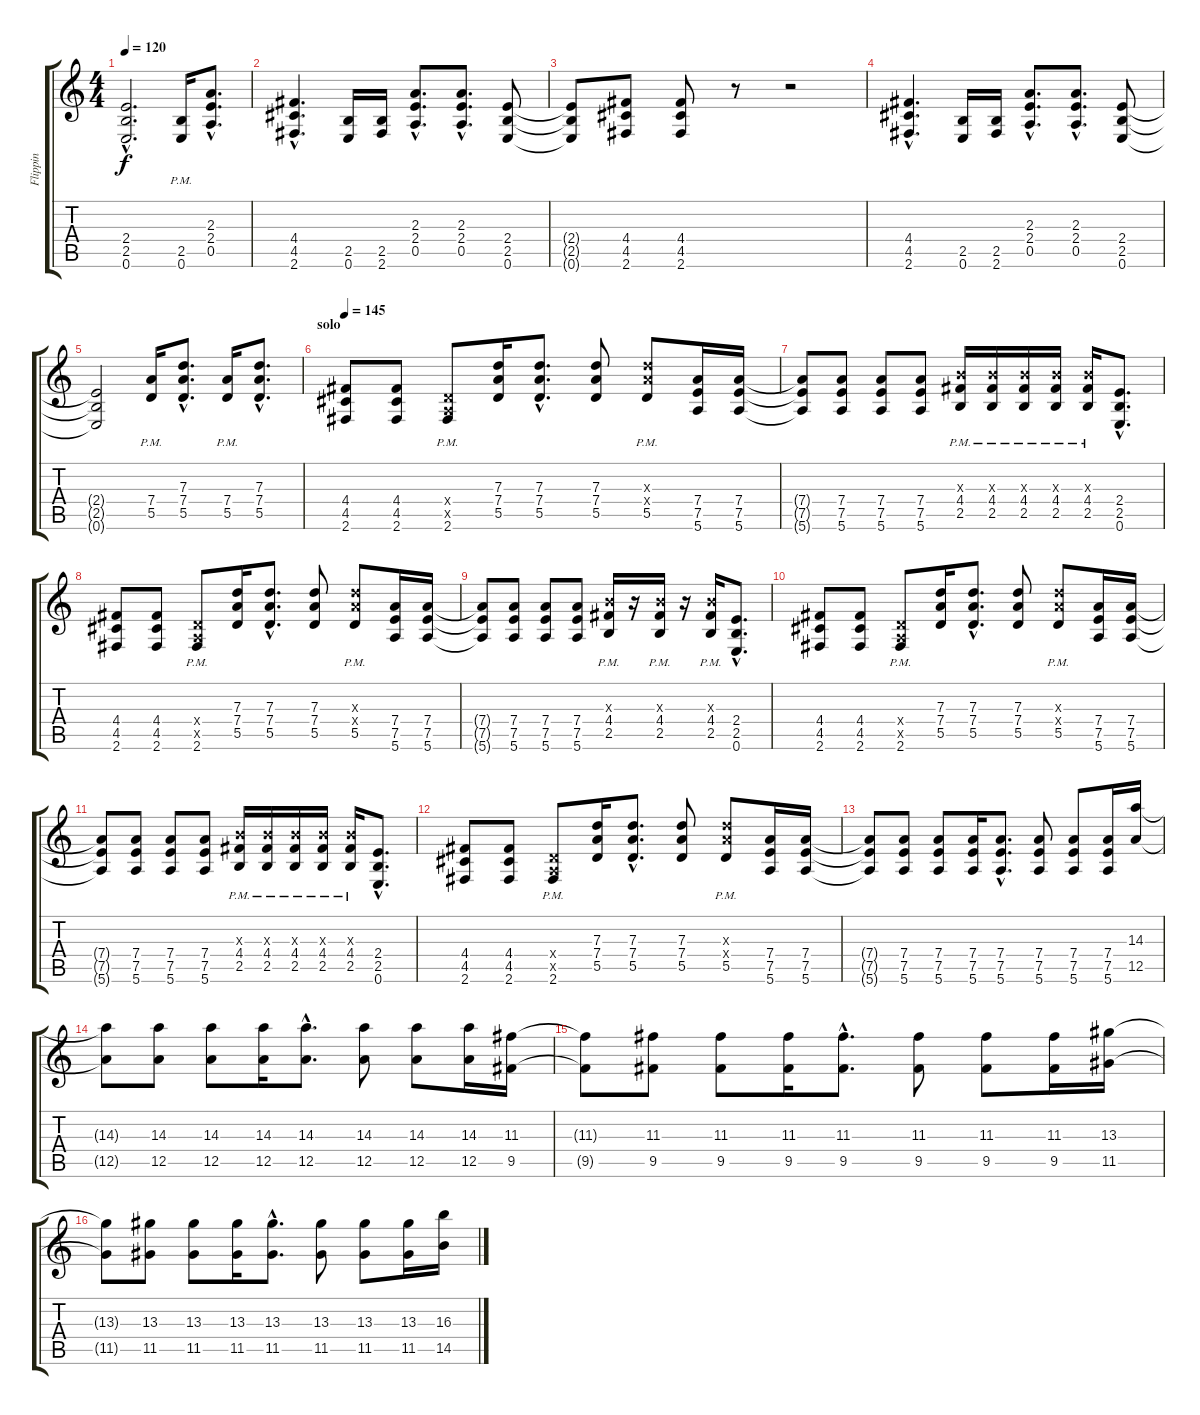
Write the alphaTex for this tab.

\track ("Flippin" "Flippin") {instrument distortionguitar}
\staff {score tabs}
\tuning (E4 B3 G3 D3 A2 E2) {hide}
\ts (4 4)
\tempo 120
\clef g2
\ks c
(2.4{hac t} 2.5{hac t} 0.6{hac t}).2{d dy f} (2.5{pm} 0.6{pm}).16 (2.3{hac} 2.4{hac} 0.5{hac}).8{d} |
(4.4{hac} 4.5{hac} 2.6{hac}).4{d} (2.5 0.6).16 (2.5 2.6).16 (2.3{hac} 2.4{hac} 0.5{hac}).8{d} (2.3{hac} 2.4{hac} 0.5{hac}).8{d} (2.4 2.5 0.6).8 |
(2.4{t} 2.5{t} 0.6{t}).8 (4.4 4.5 2.6).8 (4.4 4.5 2.6).8 r.8 r.2 |
(4.4{hac} 4.5{hac} 2.6{hac}).4{d} (2.5 0.6).16 (2.5 2.6).16 (2.3{hac} 2.4{hac} 0.5{hac}).8{d} (2.3{hac} 2.4{hac} 0.5{hac}).8{d} (2.4 2.5 0.6).8 |
(2.4{t} 2.5{t} 0.6{t}).2 (7.4{pm} 5.5{pm}).16 (7.3{hac} 7.4{hac} 5.5{hac}).8{d} (7.4{pm} 5.5{pm}).16 (7.3{hac} 7.4{hac} 5.5{hac}).8{d} |
\section ("" "solo")
\tempo 145
(4.4 4.5 2.6).8 (4.4 4.5 2.6).8 (0.4{x} 0.5{x} 2.6{pm}).8 (7.3 7.4 5.5).16 (7.3{hac} 7.4{hac} 5.5{hac}).8{d} (7.3 7.4 5.5).8 (7.3{x} 7.4{x} 5.5{pm}).8 (7.4 7.5 5.6).16 (7.4 7.5 5.6).16 |
(7.4{t} 7.5{t} 5.6{t}).8 (7.4 7.5 5.6).8 (7.4 7.5 5.6).8 (7.4 7.5 5.6).8 (4.3{x} 4.4{pm} 2.5{pm}).16 (4.3{x} 4.4{pm} 2.5{pm}).16 (4.3{x} 4.4{pm} 2.5{pm}).16 (4.3{x} 4.4{pm} 2.5{pm}).16 (4.3{x} 4.4{pm} 2.5{pm}).16 (2.4{hac} 2.5{hac} 0.6{hac}).8{d} |
(4.4 4.5 2.6).8 (4.4 4.5 2.6).8 (0.4{x} 0.5{x} 2.6{pm}).8 (7.3 7.4 5.5).16 (7.3{hac} 7.4{hac} 5.5{hac}).8{d} (7.3 7.4 5.5).8 (7.3{x} 7.4{x} 5.5{pm}).8 (7.4 7.5 5.6).16 (7.4 7.5 5.6).16 |
(7.4{t} 7.5{t} 5.6{t}).8 (7.4 7.5 5.6).8 (7.4 7.5 5.6).8 (7.4 7.5 5.6).8 (4.3{x} 4.4{pm} 2.5{pm}).16 r.16 (4.3{x} 4.4{pm} 2.5{pm}).16 r.16 (4.3{x} 4.4{pm} 2.5{pm}).16 (2.4{hac} 2.5{hac} 0.6{hac}).8{d} |
(4.4 4.5 2.6).8 (4.4 4.5 2.6).8 (0.4{x} 0.5{x} 2.6{pm}).8 (7.3 7.4 5.5).16 (7.3{hac} 7.4{hac} 5.5{hac}).8{d} (7.3 7.4 5.5).8 (7.3{x} 7.4{x} 5.5{pm}).8 (7.4 7.5 5.6).16 (7.4 7.5 5.6).16 |
(7.4{t} 7.5{t} 5.6{t}).8 (7.4 7.5 5.6).8 (7.4 7.5 5.6).8 (7.4 7.5 5.6).8 (4.3{x} 4.4{pm} 2.5{pm}).16 (4.3{x} 4.4{pm} 2.5{pm}).16 (4.3{x} 4.4{pm} 2.5{pm}).16 (4.3{x} 4.4{pm} 2.5{pm}).16 (4.3{x} 4.4{pm} 2.5{pm}).16 (2.4{hac} 2.5{hac} 0.6{hac}).8{d} |
(4.4 4.5 2.6).8 (4.4 4.5 2.6).8 (0.4{x} 0.5{x} 2.6{pm}).8 (7.3 7.4 5.5).16 (7.3{hac} 7.4{hac} 5.5{hac}).8{d} (7.3 7.4 5.5).8 (7.3{x} 7.4{x} 5.5{pm}).8 (7.4 7.5 5.6).16 (7.4 7.5 5.6).16 |
(7.4{t} 7.5{t} 5.6{t}).8 (7.4 7.5 5.6).8 (7.4 7.5 5.6).8 (7.4 7.5 5.6).16 (7.4{hac} 7.5{hac} 5.6{hac}).8{d} (7.4 7.5 5.6).8 (7.4 7.5 5.6).8 (7.4 7.5 5.6).16 (14.3 12.5).16 |
(14.3{t} 12.5{t}).8 (14.3 12.5).8 (14.3 12.5).8 (14.3 12.5).16 (14.3{hac} 12.5{hac}).8{d} (14.3 12.5).8 (14.3 12.5).8 (14.3 12.5).16 (11.3 9.5).16 |
(11.3{t} 9.5{t}).8 (11.3 9.5).8 (11.3 9.5).8 (11.3 9.5).16 (11.3{hac} 9.5{hac}).8{d} (11.3 9.5).8 (11.3 9.5).8 (11.3 9.5).16 (13.3 11.5).16 |
(13.3{t} 11.5{t}).8 (13.3 11.5).8 (13.3 11.5).8 (13.3 11.5).16 (13.3{hac} 11.5{hac}).8{d} (13.3 11.5).8 (13.3 11.5).8 (13.3 11.5).16 (16.3 14.5).16
